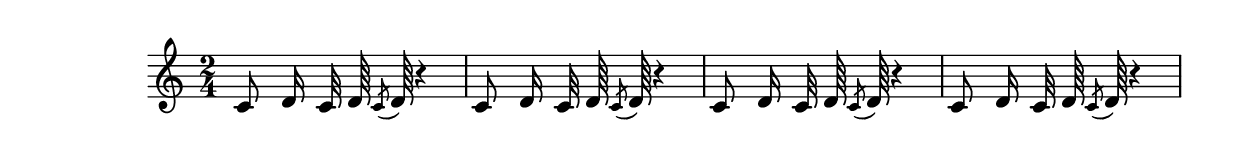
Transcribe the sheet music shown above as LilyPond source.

%% Do not edit this file; it is automatically
%% generated from LSR http://lsr.dsi.unimi.it
%% This file is in the public domain.
\version "2.13.16"

\header {
%% Translation of GIT committish: 5a7301fc350ffc3ab5bd3a2084c91666c9e9a549
  texidoces = "

Se pueden imprimir estilos alternativos del corchete o gancho de las
corcheas y figuras menores, mediante la sobreescritura de la propiedad
@code{flag} del objeto @code{Stem}.  Son valores válidos
@code{modern-straight-flag} y @code{old-straight-flag}.

"
  doctitlees = "Uso de estilos alternativos para los corchetes"



  lsrtags = "rhythms, tweaks-and-overrides"

  texidoc = "
Alternative styles of flag on eighth and shorter notes can be displayed
by overriding the @code{flag} property of @code{Stem}.  Valid values
are @code{modern-straight-flag} and @code{old-straight-flag}.

"
  doctitle = "Using alternative flag styles"
} % begin verbatim

testnotes = {
  \autoBeamOff
  c8 d16 c32 d64 \acciaccatura { c8 } d64 r4
}

\relative c' {
  \time 2/4
  \testnotes

  \override Stem #'flag = #modern-straight-flag
  \testnotes

  \override Stem #'flag = #old-straight-flag
  \testnotes

  \revert Stem #'flag
  \testnotes
}

